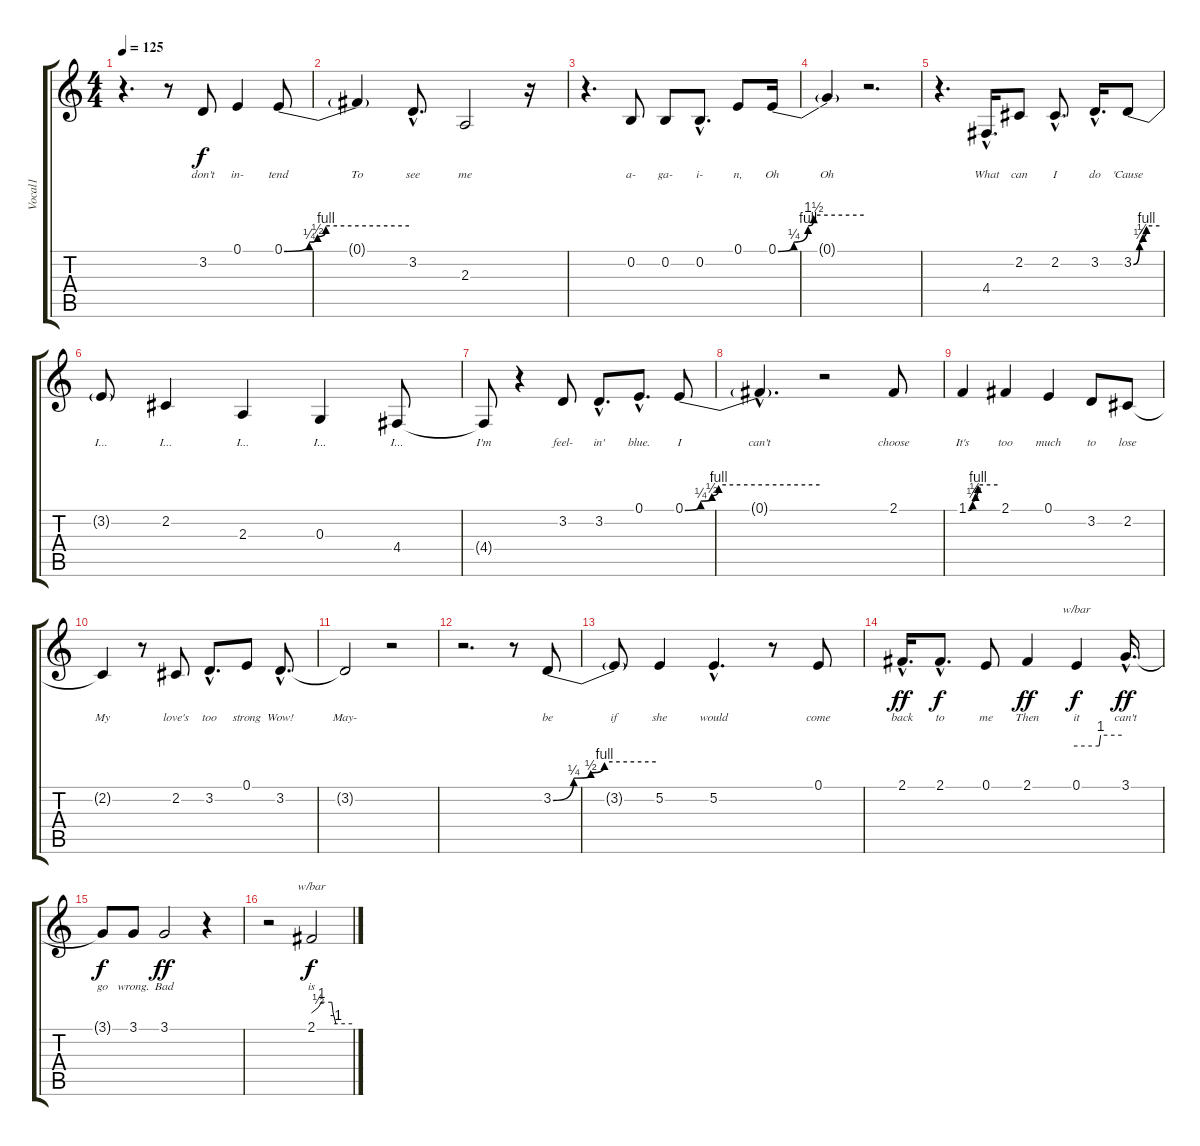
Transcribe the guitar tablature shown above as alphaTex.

\track ("Vocal1" "Vocal1") {instrument lead8bassandlead}
\staff {score tabs}
\tuning (E4 B3 G3 D3 A2 E2) {hide}
\ts (4 4)
\tempo 125
\clef g2
\ks c
r.4{d dy f} r.8 3.2.8{lyrics (0 "don't") lyrics (1 "") lyrics (2 "") lyrics (3 "") lyrics (4 "")} 0.1.4{lyrics (0 "in-") lyrics (1 "") lyrics (2 "") lyrics (3 "") lyrics (4 "")} 0.1{be (custom 0 0 12 1 16 2 20 4 60 4)}.8{lyrics (0 "tend") lyrics (1 "") lyrics (2 "") lyrics (3 "") lyrics (4 "")} |
0.1{t}.4{lyrics (0 "To") lyrics (1 "") lyrics (2 "") lyrics (3 "") lyrics (4 "")} 3.2{hac}.8{d lyrics (0 "see") lyrics (1 "") lyrics (2 "") lyrics (3 "") lyrics (4 "")} 2.3.2{lyrics (0 "me") lyrics (1 "") lyrics (2 "") lyrics (3 "") lyrics (4 "")} r.16 |
r.4{d} 0.2.8{lyrics (0 "a-") lyrics (1 "") lyrics (2 "") lyrics (3 "") lyrics (4 "")} 0.2.8{lyrics (0 "ga-") lyrics (1 "") lyrics (2 "") lyrics (3 "") lyrics (4 "")} 0.2{hac}.8{d lyrics (0 "i-") lyrics (1 "") lyrics (2 "") lyrics (3 "") lyrics (4 "")} 0.1.8{lyrics (0 "n,") lyrics (1 "") lyrics (2 "") lyrics (3 "") lyrics (4 "")} 0.1{be (custom 0 0 11 1 21 4 25 6 60 6)}.16{lyrics (0 "Oh") lyrics (1 "") lyrics (2 "") lyrics (3 "") lyrics (4 "")} |
0.1{t}.4{lyrics (0 "Oh") lyrics (1 "") lyrics (2 "") lyrics (3 "") lyrics (4 "")} r.2{d} |
r.4{d} 4.4{hac}.16{d lyrics (0 "What") lyrics (1 "") lyrics (2 "") lyrics (3 "") lyrics (4 "")} 2.2.8{lyrics (0 "can") lyrics (1 "") lyrics (2 "") lyrics (3 "") lyrics (4 "")} 2.2{hac}.8{d lyrics (0 "I") lyrics (1 "") lyrics (2 "") lyrics (3 "") lyrics (4 "")} 3.2{hac}.16{d lyrics (0 "do") lyrics (1 "") lyrics (2 "") lyrics (3 "") lyrics (4 "")} 3.2{be (custom 0 0 14 1 22 2 30 4 60 4)}.8{lyrics (0 "'Cause") lyrics (1 "") lyrics (2 "") lyrics (3 "") lyrics (4 "")} |
3.2{t}.8{lyrics (0 "I...") lyrics (1 "") lyrics (2 "") lyrics (3 "") lyrics (4 "")} 2.2.4{lyrics (0 "I...") lyrics (1 "") lyrics (2 "") lyrics (3 "") lyrics (4 "")} 2.3.4{lyrics (0 "I...") lyrics (1 "") lyrics (2 "") lyrics (3 "") lyrics (4 "")} 0.3.4{lyrics (0 "I...") lyrics (1 "") lyrics (2 "") lyrics (3 "") lyrics (4 "")} 4.4.8{lyrics (0 "I...") lyrics (1 "") lyrics (2 "") lyrics (3 "") lyrics (4 "")} |
4.4{t}.8{lyrics (0 "I'm") lyrics (1 "") lyrics (2 "") lyrics (3 "") lyrics (4 "")} r.4 3.2.8{lyrics (0 "feel-") lyrics (1 "") lyrics (2 "") lyrics (3 "") lyrics (4 "")} 3.2{hac}.8{d lyrics (0 "in'") lyrics (1 "") lyrics (2 "") lyrics (3 "") lyrics (4 "")} 0.1{hac}.8{d lyrics (0 "blue.") lyrics (1 "") lyrics (2 "") lyrics (3 "") lyrics (4 "")} 0.1{be (custom 0 0 7 1 12 2 15 4 60 4)}.8{lyrics (0 "I") lyrics (1 "") lyrics (2 "") lyrics (3 "") lyrics (4 "")} |
0.1{hac t}.4{d lyrics (0 "can't") lyrics (1 "") lyrics (2 "") lyrics (3 "") lyrics (4 "")} r.2 2.1.8{lyrics (0 "choose") lyrics (1 "") lyrics (2 "") lyrics (3 "") lyrics (4 "")} |
1.1{be (custom 0 0 9 1 15 2 20 4 60 4)}.4{lyrics (0 "It's") lyrics (1 "") lyrics (2 "") lyrics (3 "") lyrics (4 "")} 2.1.4{lyrics (0 "too") lyrics (1 "") lyrics (2 "") lyrics (3 "") lyrics (4 "")} 0.1.4{lyrics (0 "much") lyrics (1 "") lyrics (2 "") lyrics (3 "") lyrics (4 "")} 3.2.8{lyrics (0 "to") lyrics (1 "") lyrics (2 "") lyrics (3 "") lyrics (4 "")} 2.2.8{lyrics (0 "lose") lyrics (1 "") lyrics (2 "") lyrics (3 "") lyrics (4 "")} |
2.2{t}.4{lyrics (0 "My") lyrics (1 "") lyrics (2 "") lyrics (3 "") lyrics (4 "")} r.8 2.2.8{lyrics (0 "love's") lyrics (1 "") lyrics (2 "") lyrics (3 "") lyrics (4 "")} 3.2{hac}.8{d lyrics (0 "too") lyrics (1 "") lyrics (2 "") lyrics (3 "") lyrics (4 "")} 0.1.8{lyrics (0 "strong") lyrics (1 "") lyrics (2 "") lyrics (3 "") lyrics (4 "")} 3.2{hac}.8{d lyrics (0 "Wow!") lyrics (1 "") lyrics (2 "") lyrics (3 "") lyrics (4 "")} |
3.2{t}.2{lyrics (0 "May-") lyrics (1 "") lyrics (2 "") lyrics (3 "") lyrics (4 "")} r.2 |
r.2{d} r.8 3.2{be (custom 0 0 12 1 22 2 30 4 60 4)}.8{lyrics (0 "be") lyrics (1 "") lyrics (2 "") lyrics (3 "") lyrics (4 "")} |
3.2{t}.8{lyrics (0 "if") lyrics (1 "") lyrics (2 "") lyrics (3 "") lyrics (4 "")} 5.2.4{lyrics (0 "she") lyrics (1 "") lyrics (2 "") lyrics (3 "") lyrics (4 "")} 5.2{hac}.4{d lyrics (0 "would") lyrics (1 "") lyrics (2 "") lyrics (3 "") lyrics (4 "")} r.8 0.1.8{lyrics (0 "come") lyrics (1 "") lyrics (2 "") lyrics (3 "") lyrics (4 "")} |
2.1{hac}.16{d lyrics (0 "back") lyrics (1 "") lyrics (2 "") lyrics (3 "") lyrics (4 "") dy ff} 2.1{hac}.8{d lyrics (0 "to") lyrics (1 "") lyrics (2 "") lyrics (3 "") lyrics (4 "") dy f} 0.1.8{lyrics (0 "me") lyrics (1 "") lyrics (2 "") lyrics (3 "") lyrics (4 "")} 2.1.4{lyrics (0 "Then") lyrics (1 "") lyrics (2 "") lyrics (3 "") lyrics (4 "") dy ff} 0.1.4{tbe (custom default 0 0 30 0 32 4 60 4) lyrics (0 "it") lyrics (1 "") lyrics (2 "") lyrics (3 "") lyrics (4 "") dy f} 3.1{hac}.16{d lyrics (0 "can't") lyrics (1 "") lyrics (2 "") lyrics (3 "") lyrics (4 "") dy ff} |
3.1{t}.8{lyrics (0 "go") lyrics (1 "") lyrics (2 "") lyrics (3 "") lyrics (4 "") dy f} 3.1.8{lyrics (0 "wrong.") lyrics (1 "") lyrics (2 "") lyrics (3 "") lyrics (4 "")} 3.1.2{lyrics (0 "Bad") lyrics (1 "") lyrics (2 "") lyrics (3 "") lyrics (4 "") dy ff} r.4 |
r.2 2.1.2{tbe (custom default 0 0 10 2 15 4 30 4 32 0 36 -4 60 -4) lyrics (0 "is") lyrics (1 "") lyrics (2 "") lyrics (3 "") lyrics (4 "") dy f}
